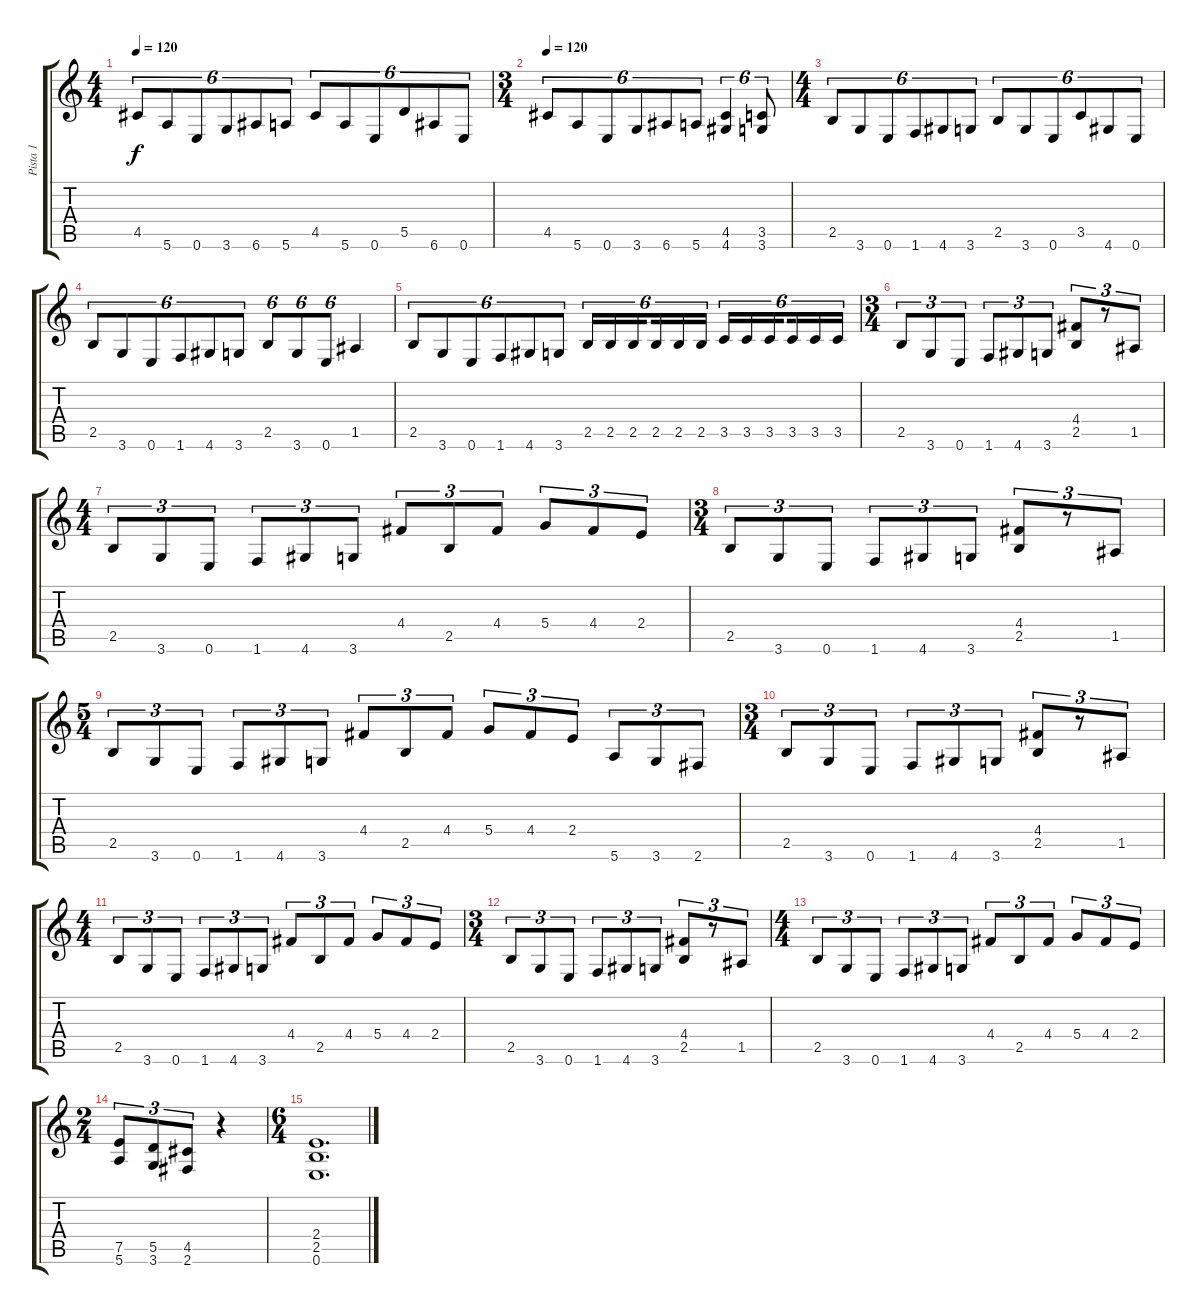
\track ("Pista 1" "Pista 1") {instrument acousticguitarsteel}
\staff {score tabs}
\tuning (E4 B3 G3 D3 A2 E2) {hide}
\ts (4 4)
\tempo 120
\clef g2
\ks c
4.5.8{tu (6 4) dy f} 5.6.8{tu (6 4)} 0.6.8{tu (6 4)} 3.6.8{tu (6 4)} 6.6.8{tu (6 4)} 5.6.8{tu (6 4)} 4.5.8{tu (6 4)} 5.6.8{tu (6 4)} 0.6.8{tu (6 4)} 5.5.8{tu (6 4)} 6.6.8{tu (6 4)} 0.6.8{tu (6 4)} |
\ts (3 4)
\tempo 120
4.5.8{tu (6 4)} 5.6.8{tu (6 4)} 0.6.8{tu (6 4)} 3.6.8{tu (6 4)} 6.6.8{tu (6 4)} 5.6.8{tu (6 4)} (4.5 4.6).4{tu (6 4)} (3.5 3.6).8{tu (6 4)} |
\ts (4 4)
2.5.8{tu (6 4)} 3.6.8{tu (6 4)} 0.6.8{tu (6 4)} 1.6.8{tu (6 4)} 4.6.8{tu (6 4)} 3.6.8{tu (6 4)} 2.5.8{tu (6 4)} 3.6.8{tu (6 4)} 0.6.8{tu (6 4)} 3.5.8{tu (6 4)} 4.6.8{tu (6 4)} 0.6.8{tu (6 4)} |
2.5.8{tu (6 4)} 3.6.8{tu (6 4)} 0.6.8{tu (6 4)} 1.6.8{tu (6 4)} 4.6.8{tu (6 4)} 3.6.8{tu (6 4)} 2.5.8{tu (6 4)} 3.6.8{tu (6 4)} 0.6.8{tu (6 4)} 1.5.4 |
2.5.8{tu (6 4)} 3.6.8{tu (6 4)} 0.6.8{tu (6 4)} 1.6.8{tu (6 4)} 4.6.8{tu (6 4)} 3.6.8{tu (6 4)} 2.5.16{tu (6 4)} 2.5.16{tu (6 4)} 2.5.16{tu (6 4) beam splitsecondary} 2.5.16{tu (6 4)} 2.5.16{tu (6 4)} 2.5.16{tu (6 4)} 3.5.16{tu (6 4)} 3.5.16{tu (6 4)} 3.5.16{tu (6 4) beam splitsecondary} 3.5.16{tu (6 4)} 3.5.16{tu (6 4)} 3.5.16{tu (6 4)} |
\ts (3 4)
2.5.8{tu (3 2)} 3.6.8{tu (3 2)} 0.6.8{tu (3 2)} 1.6.8{tu (3 2)} 4.6.8{tu (3 2)} 3.6.8{tu (3 2)} (4.4 2.5).8{tu (3 2)} r.8{tu (3 2)} 1.5.8{tu (3 2)} |
\ts (4 4)
2.5.8{tu (3 2)} 3.6.8{tu (3 2)} 0.6.8{tu (3 2)} 1.6.8{tu (3 2)} 4.6.8{tu (3 2)} 3.6.8{tu (3 2)} 4.4.8{tu (3 2)} 2.5.8{tu (3 2)} 4.4.8{tu (3 2)} 5.4.8{tu (3 2)} 4.4.8{tu (3 2)} 2.4.8{tu (3 2)} |
\ts (3 4)
2.5.8{tu (3 2)} 3.6.8{tu (3 2)} 0.6.8{tu (3 2)} 1.6.8{tu (3 2)} 4.6.8{tu (3 2)} 3.6.8{tu (3 2)} (4.4 2.5).8{tu (3 2)} r.8{tu (3 2)} 1.5.8{tu (3 2)} |
\ts (5 4)
2.5.8{tu (3 2)} 3.6.8{tu (3 2)} 0.6.8{tu (3 2)} 1.6.8{tu (3 2)} 4.6.8{tu (3 2)} 3.6.8{tu (3 2)} 4.4.8{tu (3 2)} 2.5.8{tu (3 2)} 4.4.8{tu (3 2)} 5.4.8{tu (3 2)} 4.4.8{tu (3 2)} 2.4.8{tu (3 2)} 5.6.8{tu (3 2)} 3.6.8{tu (3 2)} 2.6.8{tu (3 2)} |
\ts (3 4)
2.5.8{tu (3 2)} 3.6.8{tu (3 2)} 0.6.8{tu (3 2)} 1.6.8{tu (3 2)} 4.6.8{tu (3 2)} 3.6.8{tu (3 2)} (4.4 2.5).8{tu (3 2)} r.8{tu (3 2)} 1.5.8{tu (3 2)} |
\ts (4 4)
2.5.8{tu (3 2)} 3.6.8{tu (3 2)} 0.6.8{tu (3 2)} 1.6.8{tu (3 2)} 4.6.8{tu (3 2)} 3.6.8{tu (3 2)} 4.4.8{tu (3 2)} 2.5.8{tu (3 2)} 4.4.8{tu (3 2)} 5.4.8{tu (3 2)} 4.4.8{tu (3 2)} 2.4.8{tu (3 2)} |
\ts (3 4)
2.5.8{tu (3 2)} 3.6.8{tu (3 2)} 0.6.8{tu (3 2)} 1.6.8{tu (3 2)} 4.6.8{tu (3 2)} 3.6.8{tu (3 2)} (4.4 2.5).8{tu (3 2)} r.8{tu (3 2)} 1.5.8{tu (3 2)} |
\ts (4 4)
2.5.8{tu (3 2)} 3.6.8{tu (3 2)} 0.6.8{tu (3 2)} 1.6.8{tu (3 2)} 4.6.8{tu (3 2)} 3.6.8{tu (3 2)} 4.4.8{tu (3 2)} 2.5.8{tu (3 2)} 4.4.8{tu (3 2)} 5.4.8{tu (3 2)} 4.4.8{tu (3 2)} 2.4.8{tu (3 2)} |
\ts (2 4)
(7.5 5.6).8{tu (3 2)} (5.5 3.6).8{tu (3 2)} (4.5 2.6).8{tu (3 2)} r.4 |
\ts (6 4)
(2.4 2.5 0.6).1{d}
